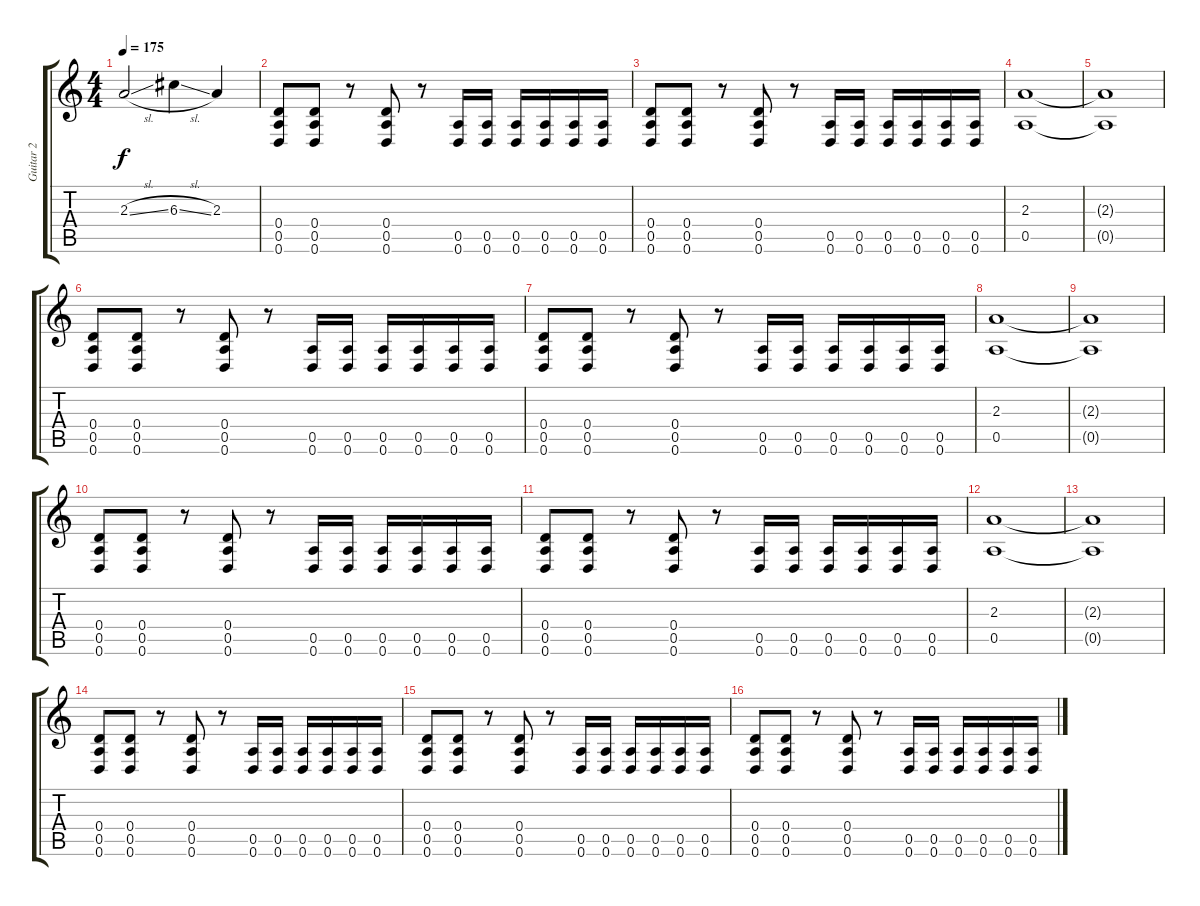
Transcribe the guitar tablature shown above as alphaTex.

\track ("Guitar 2" "Guitar 2") {instrument distortionguitar}
\staff {score tabs}
\tuning (E4 B3 G3 D3 A2 D2) {hide}
\ts (4 4)
\tempo 175
\clef g2
\ks c
2.3{sl t}.2{dy f} 6.3{sl}.4 2.3.4 |
(0.4 0.5 0.6).8 (0.4 0.5 0.6).8 r.8 (0.4 0.5 0.6).8 r.8 (0.5 0.6).16 (0.5 0.6).16 (0.5 0.6).16 (0.5 0.6).16 (0.5 0.6).16 (0.5 0.6).16 |
(0.4 0.5 0.6).8 (0.4 0.5 0.6).8 r.8 (0.4 0.5 0.6).8 r.8 (0.5 0.6).16 (0.5 0.6).16 (0.5 0.6).16 (0.5 0.6).16 (0.5 0.6).16 (0.5 0.6).16 |
(2.3 0.5).1 |
(2.3{t} 0.5{t}).1 |
(0.4 0.5 0.6).8 (0.4 0.5 0.6).8 r.8 (0.4 0.5 0.6).8 r.8 (0.5 0.6).16 (0.5 0.6).16 (0.5 0.6).16 (0.5 0.6).16 (0.5 0.6).16 (0.5 0.6).16 |
(0.4 0.5 0.6).8 (0.4 0.5 0.6).8 r.8 (0.4 0.5 0.6).8 r.8 (0.5 0.6).16 (0.5 0.6).16 (0.5 0.6).16 (0.5 0.6).16 (0.5 0.6).16 (0.5 0.6).16 |
(2.3 0.5).1 |
(2.3{t} 0.5{t}).1 |
(0.4 0.5 0.6).8 (0.4 0.5 0.6).8 r.8 (0.4 0.5 0.6).8 r.8 (0.5 0.6).16 (0.5 0.6).16 (0.5 0.6).16 (0.5 0.6).16 (0.5 0.6).16 (0.5 0.6).16 |
(0.4 0.5 0.6).8 (0.4 0.5 0.6).8 r.8 (0.4 0.5 0.6).8 r.8 (0.5 0.6).16 (0.5 0.6).16 (0.5 0.6).16 (0.5 0.6).16 (0.5 0.6).16 (0.5 0.6).16 |
(2.3 0.5).1 |
(2.3{t} 0.5{t}).1 |
(0.4 0.5 0.6).8 (0.4 0.5 0.6).8 r.8 (0.4 0.5 0.6).8 r.8 (0.5 0.6).16 (0.5 0.6).16 (0.5 0.6).16 (0.5 0.6).16 (0.5 0.6).16 (0.5 0.6).16 |
(0.4 0.5 0.6).8 (0.4 0.5 0.6).8 r.8 (0.4 0.5 0.6).8 r.8 (0.5 0.6).16 (0.5 0.6).16 (0.5 0.6).16 (0.5 0.6).16 (0.5 0.6).16 (0.5 0.6).16 |
(0.4 0.5 0.6).8 (0.4 0.5 0.6).8 r.8 (0.4 0.5 0.6).8 r.8 (0.5 0.6).16 (0.5 0.6).16 (0.5 0.6).16 (0.5 0.6).16 (0.5 0.6).16 (0.5 0.6).16
